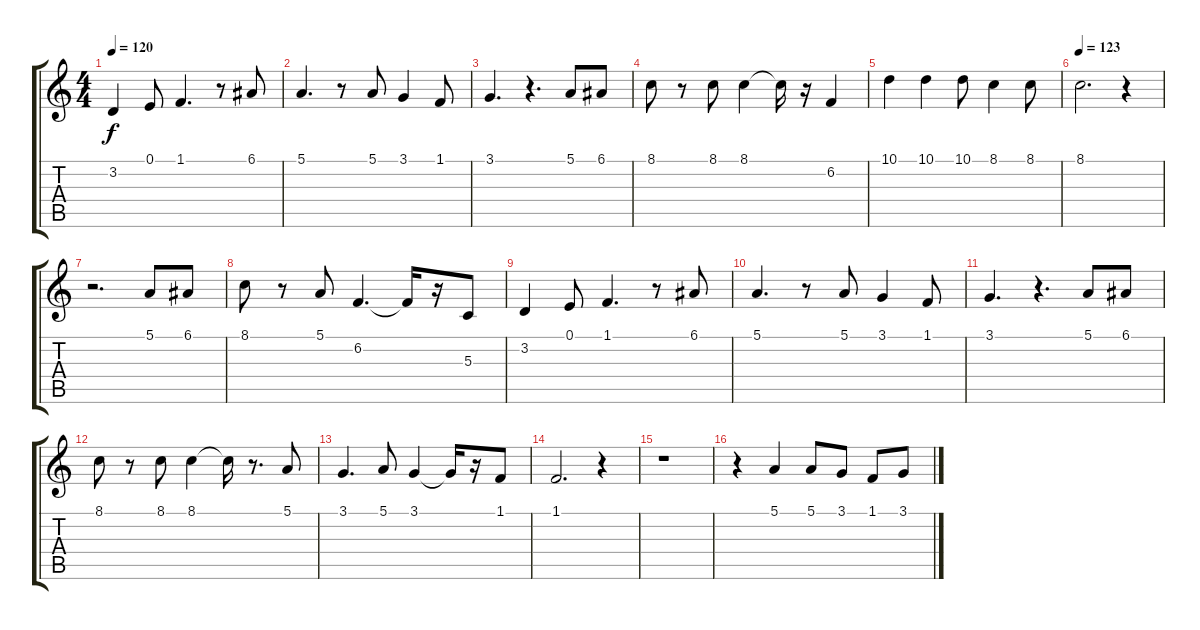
\track "" {instrument vibraphone}
\staff {score tabs}
\tuning (E4 B3 G3 D3 A2 E2) {hide}
\ts (4 4)
\tempo 120
\clef g2
\ks c
3.2.4{dy f} 0.1.8 1.1.4{d} r.8 6.1.8 |
5.1.4{d} r.8 5.1.8 3.1.4 1.1.8 |
3.1.4{d} r.4{d} 5.1.8 6.1.8 |
8.1.8 r.8 8.1.8 8.1.4 8.1{t}.16 r.16 6.2.4 |
10.1.4 10.1.4 10.1.8 8.1.4 8.1.8 |
\tempo 123
8.1.2{d} r.4 |
r.2{d} 5.1.8 6.1.8 |
8.1.8 r.8 5.1.8 6.2.4{d} 6.2{t}.16 r.16 5.3.8 |
3.2.4 0.1.8 1.1.4{d} r.8 6.1.8 |
5.1.4{d} r.8 5.1.8 3.1.4 1.1.8 |
3.1.4{d} r.4{d} 5.1.8 6.1.8 |
8.1.8 r.8 8.1.8 8.1.4 8.1{t}.16 r.8{d} 5.1.8 |
3.1.4{d} 5.1.8 3.1.4 3.1{t}.16 r.16 1.1.8 |
1.1.2{d} r.4 |
r.1 |
r.4 5.1.4 5.1.8 3.1.8 1.1.8 3.1.8
